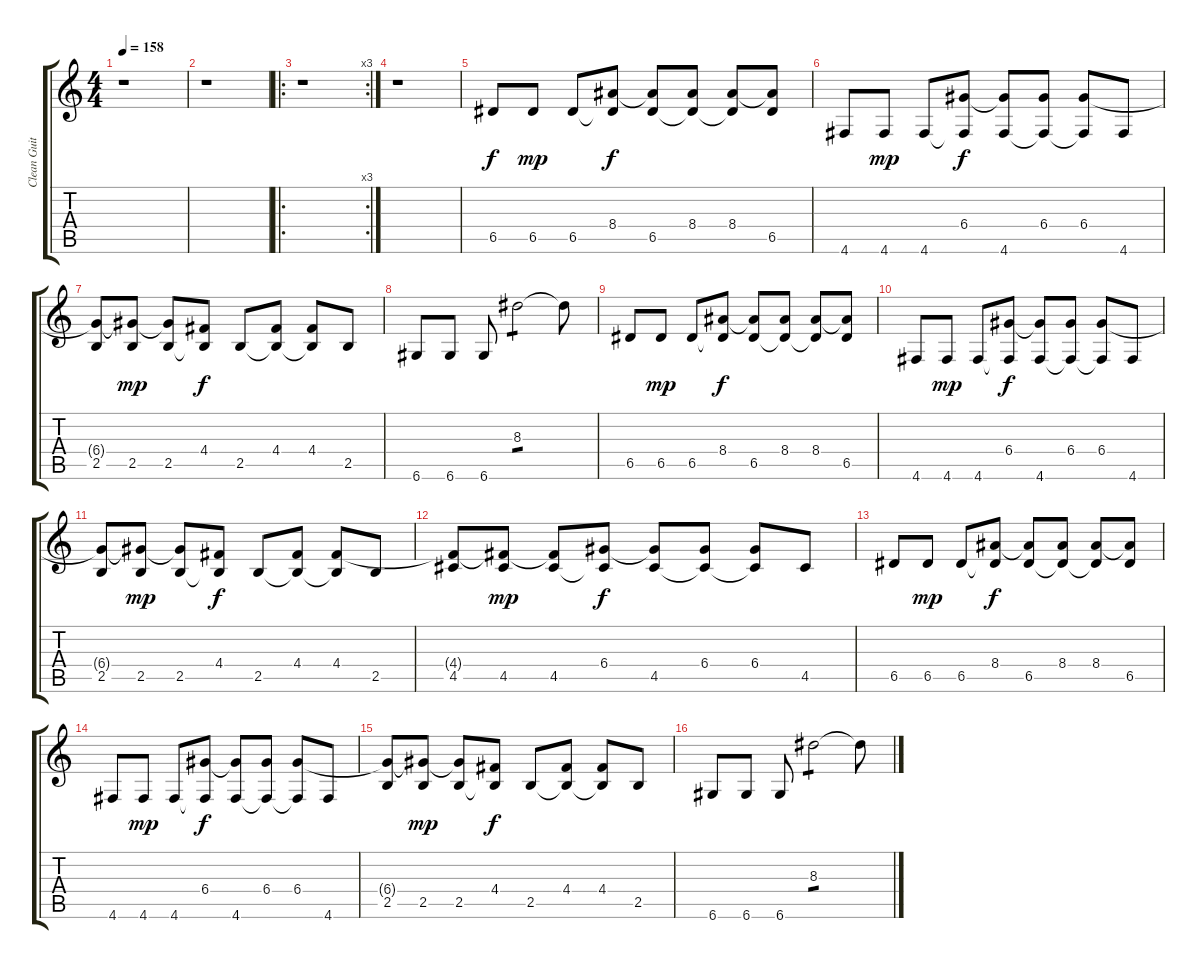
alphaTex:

\track ("Clean Guitar ~ Jared" "Clean Guit") {instrument acousticguitarsteel}
\staff {score tabs}
\tuning (E4 B3 G3 D3 A2 D2) {hide}
\ts (4 4)
\tempo 158
\clef g2
\ks c
r.1{dy f} |
r.1 |
\ro
\rc 3
r.1 |
r.1 |
6.5.8 6.5.8{dy mp} 6.5.8 (8.4 6.5{t}).8{dy f} (8.4{t} 6.5).8 (8.4 6.5{t}).8 (8.4 6.5{t}).8 (8.4{t} 6.5).8 |
4.6.8 4.6.8{dy mp} 4.6.8 (6.4 4.6{t}).8{dy f} (6.4{t} 4.6).8 (6.4 4.6{t}).8 (6.4 4.6{t}).8 4.6.8 |
(6.4{t} 2.5).8 (6.4{t} 2.5).8{dy mp} (6.4{t} 2.5).8 (4.4 2.5{t}).8{dy f} 2.5.8 (4.4 2.5{t}).8 (4.4 2.5{t}).8 2.5.8 |
6.6.8 6.6.8 6.6.8 8.3.2{tp 1} 8.3{t}.8 |
6.5.8 6.5.8{dy mp} 6.5.8 (8.4 6.5{t}).8{dy f} (8.4{t} 6.5).8 (8.4 6.5{t}).8 (8.4 6.5{t}).8 (8.4{t} 6.5).8 |
4.6.8 4.6.8{dy mp} 4.6.8 (6.4 4.6{t}).8{dy f} (6.4{t} 4.6).8 (6.4 4.6{t}).8 (6.4 4.6{t}).8 4.6.8 |
(6.4{t} 2.5).8 (6.4{t} 2.5).8{dy mp} (6.4{t} 2.5).8 (4.4 2.5{t}).8{dy f} 2.5.8 (4.4 2.5{t}).8 (4.4 2.5{t}).8 2.5.8 |
(4.4{t} 4.5).8 (4.4{t} 4.5).8{dy mp} (4.4{t} 4.5).8 (6.4 4.5{t}).8{dy f} (6.4{t} 4.5).8 (6.4 4.5{t}).8 (6.4 4.5{t}).8 4.5.8 |
6.5.8 6.5.8{dy mp} 6.5.8 (8.4 6.5{t}).8{dy f} (8.4{t} 6.5).8 (8.4 6.5{t}).8 (8.4 6.5{t}).8 (8.4{t} 6.5).8 |
4.6.8 4.6.8{dy mp} 4.6.8 (6.4 4.6{t}).8{dy f} (6.4{t} 4.6).8 (6.4 4.6{t}).8 (6.4 4.6{t}).8 4.6.8 |
(6.4{t} 2.5).8 (6.4{t} 2.5).8{dy mp} (6.4{t} 2.5).8 (4.4 2.5{t}).8{dy f} 2.5.8 (4.4 2.5{t}).8 (4.4 2.5{t}).8 2.5.8 |
6.6.8 6.6.8 6.6.8 8.3.2{tp 1} 8.3{t}.8
